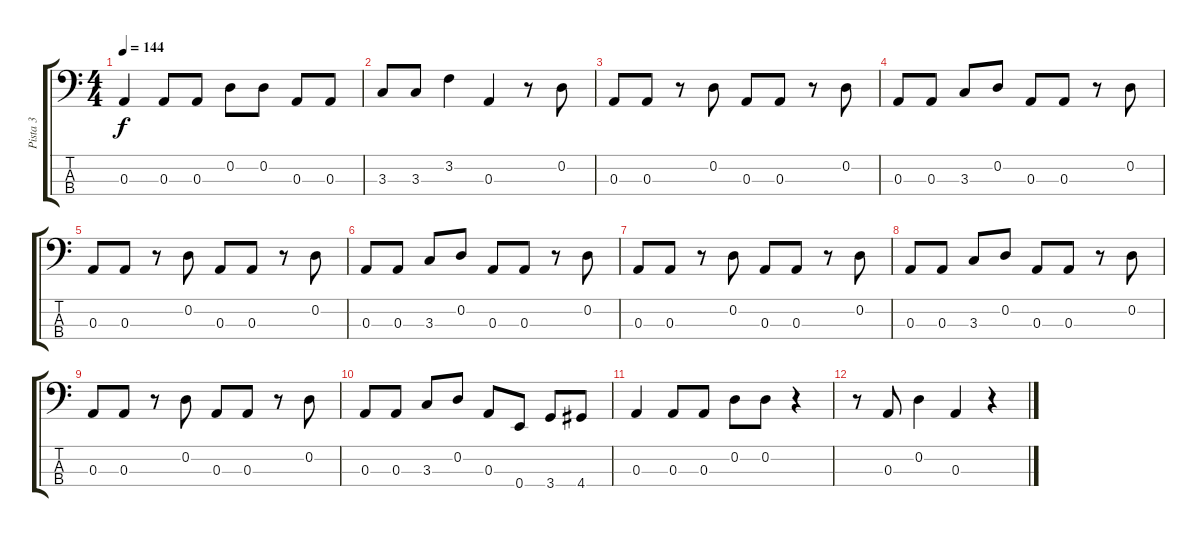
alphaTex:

\track ("Pista 3" "Pista 3") {instrument electricbassfinger}
\staff {score tabs}
\tuning (G2 D2 A1 E1) {hide}
\ts (4 4)
\tempo 144
\clef f4
\ks c
0.3.4{dy f} 0.3.8 0.3.8 0.2.8 0.2.8 0.3.8 0.3.8 |
3.3.8 3.3.8 3.2.4 0.3.4 r.8 0.2.8 |
0.3.8 0.3.8 r.8 0.2.8 0.3.8 0.3.8 r.8 0.2.8 |
0.3.8 0.3.8 3.3.8 0.2.8 0.3.8 0.3.8 r.8 0.2.8 |
0.3.8 0.3.8 r.8 0.2.8 0.3.8 0.3.8 r.8 0.2.8 |
0.3.8 0.3.8 3.3.8 0.2.8 0.3.8 0.3.8 r.8 0.2.8 |
0.3.8 0.3.8 r.8 0.2.8 0.3.8 0.3.8 r.8 0.2.8 |
0.3.8 0.3.8 3.3.8 0.2.8 0.3.8 0.3.8 r.8 0.2.8 |
0.3.8 0.3.8 r.8 0.2.8 0.3.8 0.3.8 r.8 0.2.8 |
0.3.8 0.3.8 3.3.8 0.2.8 0.3.8 0.4.8 3.4.8 4.4.8 |
0.3.4 0.3.8 0.3.8 0.2.8 0.2.8 r.4 |
r.8 0.3.8 0.2.4 0.3.4 r.4
